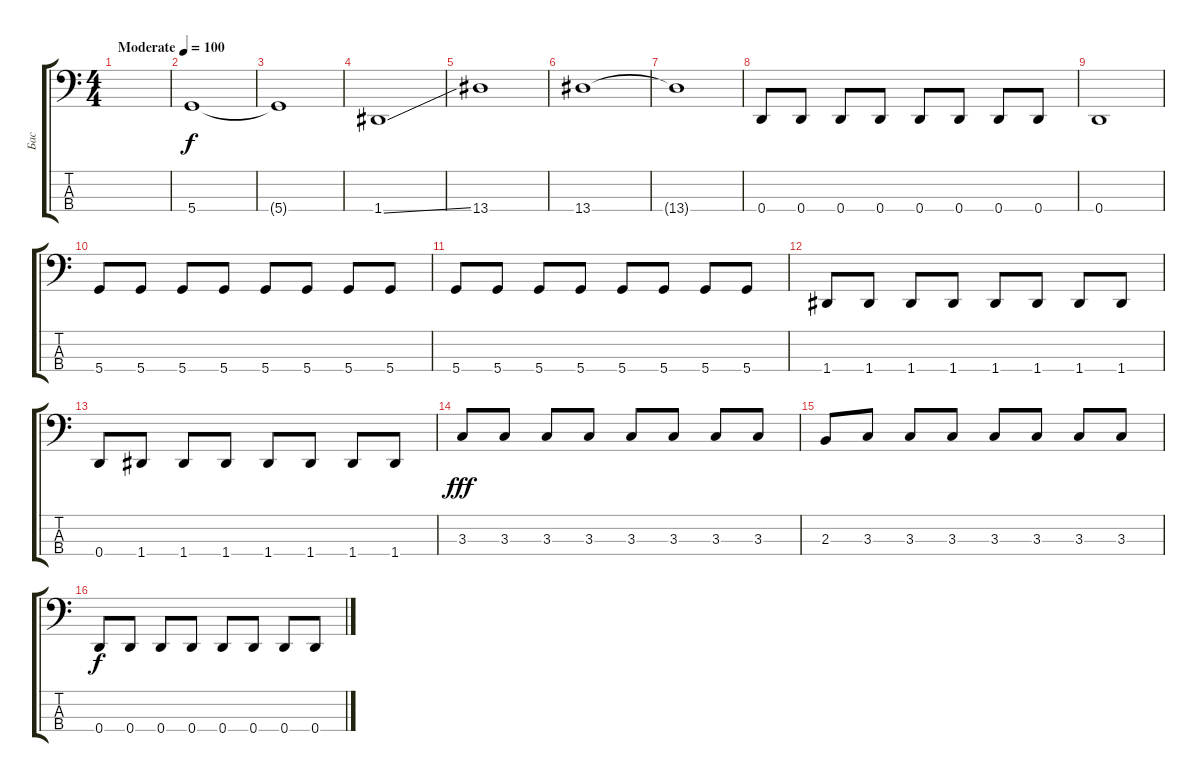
\track ("Бас" "Бас") {instrument electricbassfinger}
\staff {score tabs}
\tuning (G2 D2 A1 D1) {hide}
\ts (4 4)
\tempo (100 "Moderate")
\clef f4
\ks c
|
5.4.1 |
5.4{t}.1 |
1.4{ss}.1 |
13.4.1 |
13.4.1 |
13.4{t}.1 |
0.4.8 0.4.8 0.4.8 0.4.8 0.4.8 0.4.8 0.4.8 0.4.8 |
0.4.1 |
5.4.8 5.4.8 5.4.8 5.4.8 5.4.8 5.4.8 5.4.8 5.4.8 |
5.4.8 5.4.8 5.4.8 5.4.8 5.4.8 5.4.8 5.4.8 5.4.8 |
1.4.8 1.4.8 1.4.8 1.4.8 1.4.8 1.4.8 1.4.8 1.4.8 |
0.4.8 1.4.8 1.4.8 1.4.8 1.4.8 1.4.8 1.4.8 1.4.8 |
3.3.8{dy fff} 3.3.8 3.3.8 3.3.8 3.3.8 3.3.8 3.3.8 3.3.8 |
2.3.8 3.3.8 3.3.8 3.3.8 3.3.8 3.3.8 3.3.8 3.3.8 |
0.4.8{dy f} 0.4.8 0.4.8 0.4.8 0.4.8 0.4.8 0.4.8 0.4{ss}.8
